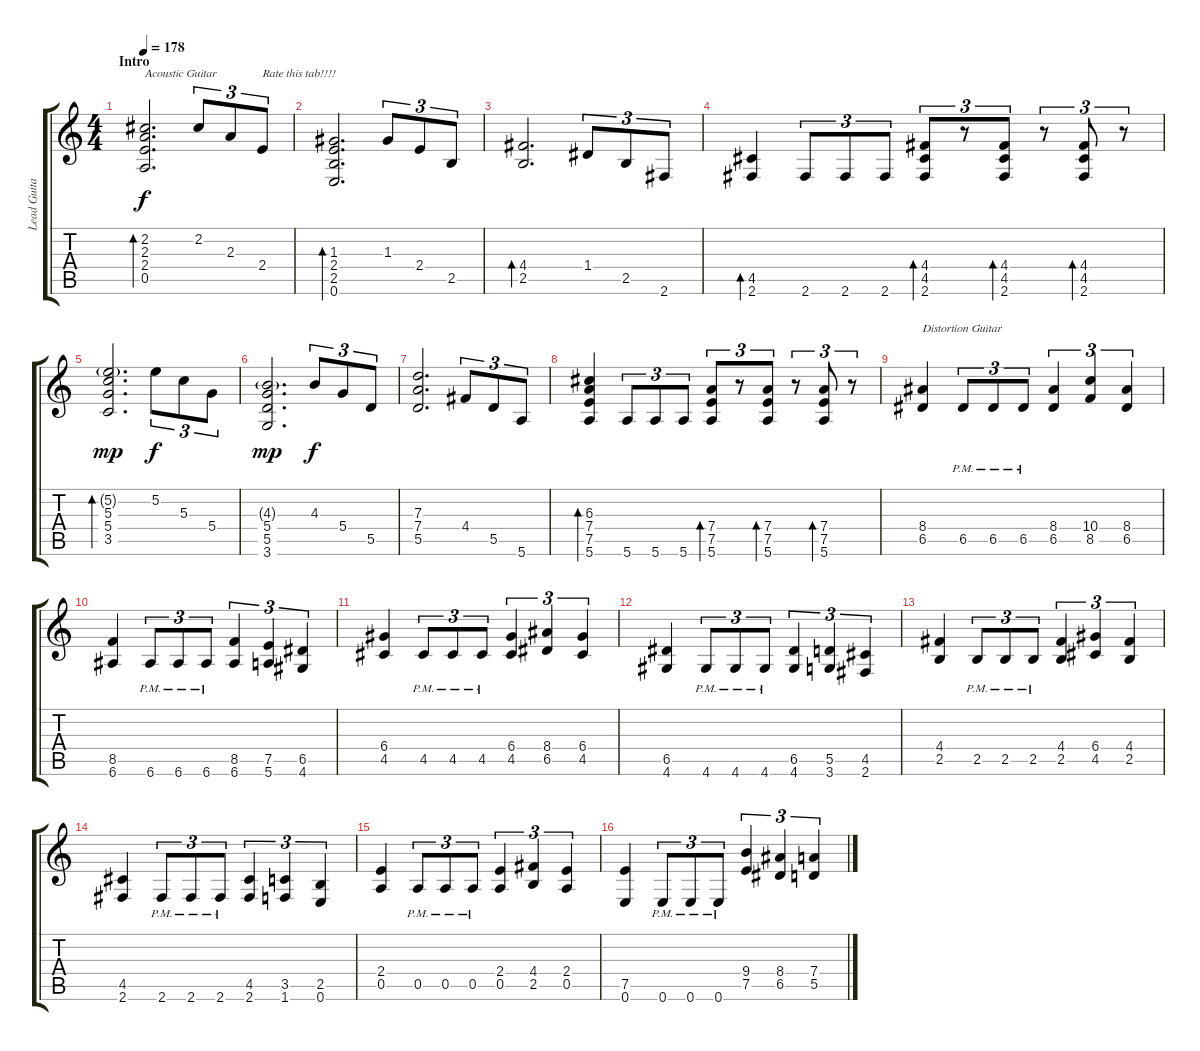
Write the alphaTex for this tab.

\track ("Lead Guitar" "Lead Guita") {instrument distortionguitar}
\staff {score tabs}
\tuning (E4 B3 G3 D3 A2 E2) {hide}
\ts (4 4)
\section ("" "Intro")
\tempo 178
\tempo 114
\tempo 178
\clef g2
\ks c
(2.2 2.3 2.4 0.5).2{d bd 60 txt "Acoustic Guitar" dy f volume 8 instrument acousticguitarsteel} 2.2.8{tu (3 2)} 2.3.8{tu (3 2)} 2.4.8{tu (3 2) txt "Rate this tab!!!!"} |
(1.3 2.4 2.5 0.6).2{d bd 120} 1.3.8{tu (3 2)} 2.4.8{tu (3 2)} 2.5.8{tu (3 2)} |
(4.4 2.5).2{d bd 120} 1.4.8{tu (3 2)} 2.5.8{tu (3 2)} 2.6.8{tu (3 2)} |
(4.5 2.6).4{bd 120} 2.6.8{tu (3 2)} 2.6.8{tu (3 2)} 2.6.8{tu (3 2)} (4.4 4.5 2.6).8{tu (3 2) bd 240} r.8{tu (3 2)} (4.4 4.5 2.6).8{tu (3 2) bd 240} r.8{tu (3 2)} (4.4 4.5 2.6).8{tu (3 2) bd 240} r.8{tu (3 2)} |
(5.2{g} 5.3 5.4 3.5).2{d bd 60 dy mp} 5.2.8{tu (3 2) dy f} 5.3.8{tu (3 2)} 5.4.8{tu (3 2)} |
(4.3{g} 5.4 5.5 3.6).2{d dy mp} 4.3.8{tu (3 2) dy f} 5.4.8{tu (3 2)} 5.5.8{tu (3 2)} |
(7.3 7.4 5.5).2{d} 4.4.8{tu (3 2)} 5.5.8{tu (3 2)} 5.6.8{tu (3 2)} |
(6.3 7.4 7.5 5.6).4{bd 120} 5.6.8{tu (3 2)} 5.6.8{tu (3 2)} 5.6.8{tu (3 2)} (7.4 7.5 5.6).8{tu (3 2) bd 240} r.8{tu (3 2)} (7.4 7.5 5.6).8{tu (3 2) bd 240} r.8{tu (3 2)} (7.4 7.5 5.6).8{tu (3 2) bd 240} r.8{tu (3 2)} |
(8.4 6.5).4{txt "Distortion Guitar" volume 11 instrument distortionguitar} 6.5{pm}.8{tu (3 2)} 6.5{pm}.8{tu (3 2)} 6.5{pm}.8{tu (3 2)} (8.4 6.5).4{tu (3 2)} (10.4 8.5).4{tu (3 2)} (8.4 6.5).4{tu (3 2)} |
(8.5 6.6).4 6.6{pm}.8{tu (3 2)} 6.6{pm}.8{tu (3 2)} 6.6{pm}.8{tu (3 2)} (8.5 6.6).4{tu (3 2)} (7.5 5.6).4{tu (3 2)} (6.5 4.6).4{tu (3 2)} |
(6.4 4.5).4 4.5{pm}.8{tu (3 2)} 4.5{pm}.8{tu (3 2)} 4.5{pm}.8{tu (3 2)} (6.4 4.5).4{tu (3 2)} (8.4 6.5).4{tu (3 2)} (6.4 4.5).4{tu (3 2)} |
(6.5 4.6).4 4.6{pm}.8{tu (3 2)} 4.6{pm}.8{tu (3 2)} 4.6{pm}.8{tu (3 2)} (6.5 4.6).4{tu (3 2)} (5.5 3.6).4{tu (3 2)} (4.5 2.6).4{tu (3 2)} |
(4.4 2.5).4 2.5{pm}.8{tu (3 2)} 2.5{pm}.8{tu (3 2)} 2.5{pm}.8{tu (3 2)} (4.4 2.5).4{tu (3 2)} (6.4 4.5).4{tu (3 2)} (4.4 2.5).4{tu (3 2)} |
(4.5 2.6).4 2.6{pm}.8{tu (3 2)} 2.6{pm}.8{tu (3 2)} 2.6{pm}.8{tu (3 2)} (4.5 2.6).4{tu (3 2)} (3.5 1.6).4{tu (3 2)} (2.5 0.6).4{tu (3 2)} |
(2.4 0.5).4 0.5{pm}.8{tu (3 2)} 0.5{pm}.8{tu (3 2)} 0.5{pm}.8{tu (3 2)} (2.4 0.5).4{tu (3 2)} (4.4 2.5).4{tu (3 2)} (2.4 0.5).4{tu (3 2)} |
(7.5 0.6).4 0.6{pm}.8{tu (3 2)} 0.6{pm}.8{tu (3 2)} 0.6{pm}.8{tu (3 2)} (9.4 7.5).4{tu (3 2)} (8.4 6.5).4{tu (3 2)} (7.4 5.5).4{tu (3 2)}
